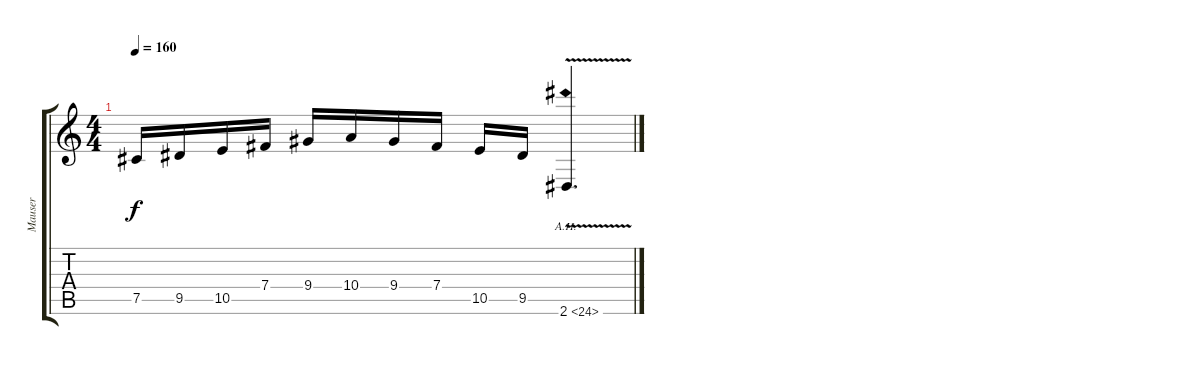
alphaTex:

\track ("Mauser" "Mauser") {instrument distortionguitar}
\staff {score tabs}
\tuning (Db4 Ab3 E3 B2 Gb2 Db2) {hide}
\ts (4 4)
\tempo 160
\clef g2
\ks c
7.5.16{dy f} 9.5.16 10.5.16 7.4.16 9.4.16 10.4.16 9.4.16 7.4.16 10.5.16 9.5.16 2.6{ah 22 v}.4{d}
